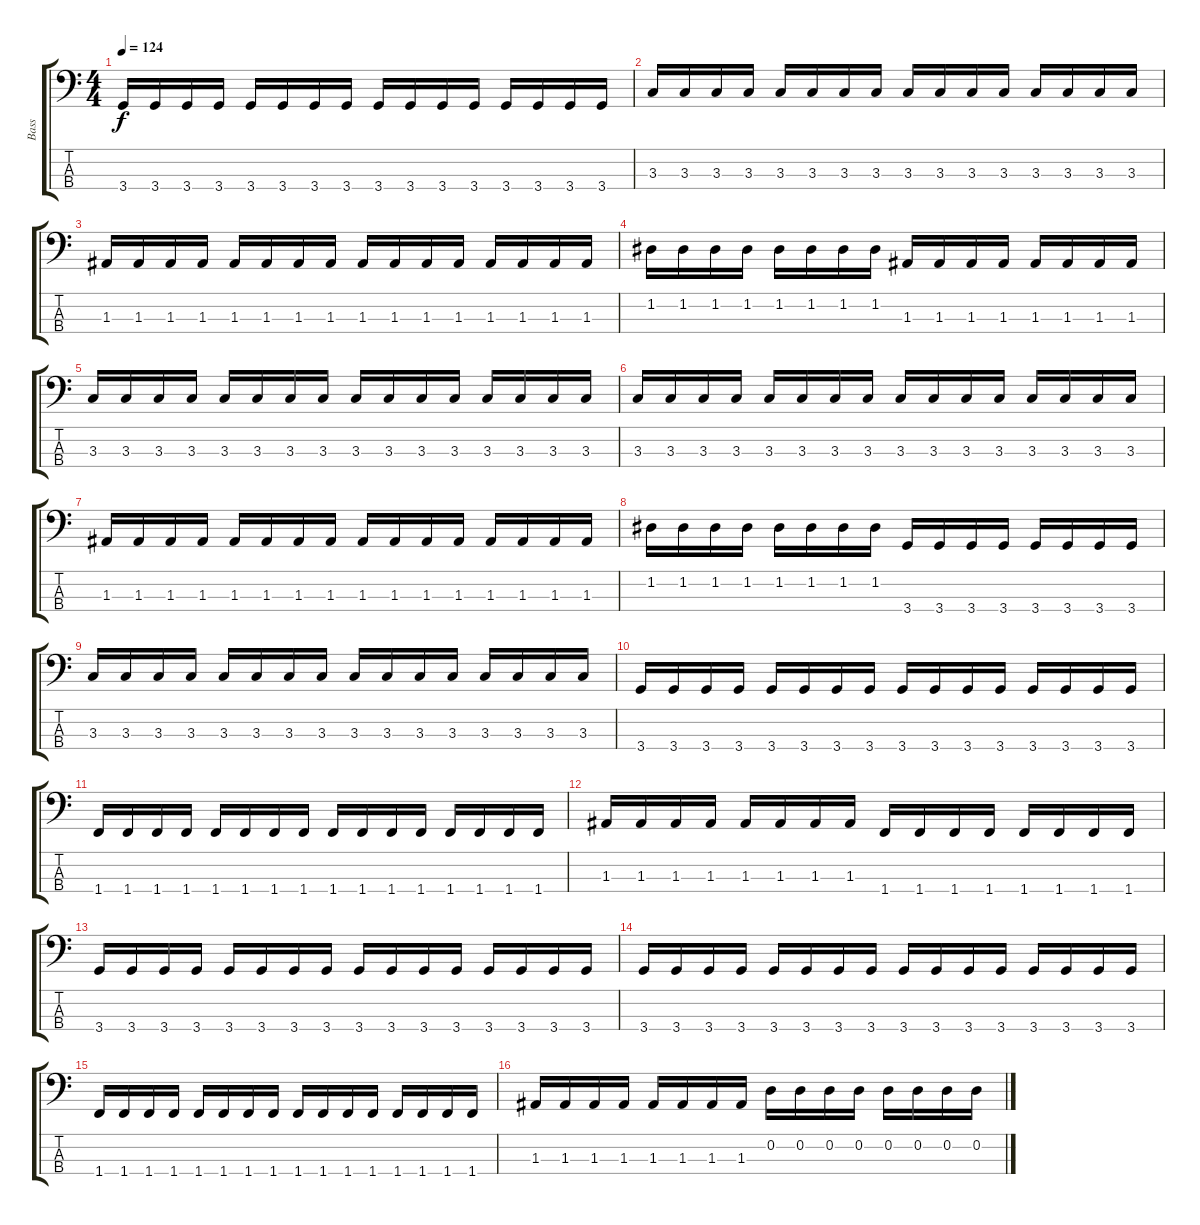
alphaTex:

\track ("Bass" "Bass") {instrument electricbasspick}
\staff {score tabs}
\tuning (G2 D2 A1 E1) {hide}
\ts (4 4)
\tempo 124
\clef f4
\ks c
3.4.16{dy f} 3.4.16 3.4.16 3.4.16 3.4.16 3.4.16 3.4.16 3.4.16 3.4.16 3.4.16 3.4.16 3.4.16 3.4.16 3.4.16 3.4.16 3.4.16 |
3.3.16 3.3.16 3.3.16 3.3.16 3.3.16 3.3.16 3.3.16 3.3.16 3.3.16 3.3.16 3.3.16 3.3.16 3.3.16 3.3.16 3.3.16 3.3.16 |
1.3.16 1.3.16 1.3.16 1.3.16 1.3.16 1.3.16 1.3.16 1.3.16 1.3.16 1.3.16 1.3.16 1.3.16 1.3.16 1.3.16 1.3.16 1.3.16 |
1.2.16 1.2.16 1.2.16 1.2.16 1.2.16 1.2.16 1.2.16 1.2.16 1.3.16 1.3.16 1.3.16 1.3.16 1.3.16 1.3.16 1.3.16 1.3.16 |
3.3.16 3.3.16 3.3.16 3.3.16 3.3.16 3.3.16 3.3.16 3.3.16 3.3.16 3.3.16 3.3.16 3.3.16 3.3.16 3.3.16 3.3.16 3.3.16 |
3.3.16 3.3.16 3.3.16 3.3.16 3.3.16 3.3.16 3.3.16 3.3.16 3.3.16 3.3.16 3.3.16 3.3.16 3.3.16 3.3.16 3.3.16 3.3.16 |
1.3.16 1.3.16 1.3.16 1.3.16 1.3.16 1.3.16 1.3.16 1.3.16 1.3.16 1.3.16 1.3.16 1.3.16 1.3.16 1.3.16 1.3.16 1.3.16 |
1.2.16 1.2.16 1.2.16 1.2.16 1.2.16 1.2.16 1.2.16 1.2.16 3.4.16 3.4.16 3.4.16 3.4.16 3.4.16 3.4.16 3.4.16 3.4.16 |
3.3.16 3.3.16 3.3.16 3.3.16 3.3.16 3.3.16 3.3.16 3.3.16 3.3.16 3.3.16 3.3.16 3.3.16 3.3.16 3.3.16 3.3.16 3.3.16 |
3.4.16 3.4.16 3.4.16 3.4.16 3.4.16 3.4.16 3.4.16 3.4.16 3.4.16 3.4.16 3.4.16 3.4.16 3.4.16 3.4.16 3.4.16 3.4.16 |
1.4.16 1.4.16 1.4.16 1.4.16 1.4.16 1.4.16 1.4.16 1.4.16 1.4.16 1.4.16 1.4.16 1.4.16 1.4.16 1.4.16 1.4.16 1.4.16 |
1.3.16 1.3.16 1.3.16 1.3.16 1.3.16 1.3.16 1.3.16 1.3.16 1.4.16 1.4.16 1.4.16 1.4.16 1.4.16 1.4.16 1.4.16 1.4.16 |
3.4.16 3.4.16 3.4.16 3.4.16 3.4.16 3.4.16 3.4.16 3.4.16 3.4.16 3.4.16 3.4.16 3.4.16 3.4.16 3.4.16 3.4.16 3.4.16 |
3.4.16 3.4.16 3.4.16 3.4.16 3.4.16 3.4.16 3.4.16 3.4.16 3.4.16 3.4.16 3.4.16 3.4.16 3.4.16 3.4.16 3.4.16 3.4.16 |
1.4.16 1.4.16 1.4.16 1.4.16 1.4.16 1.4.16 1.4.16 1.4.16 1.4.16 1.4.16 1.4.16 1.4.16 1.4.16 1.4.16 1.4.16 1.4.16 |
1.3.16 1.3.16 1.3.16 1.3.16 1.3.16 1.3.16 1.3.16 1.3.16 0.2.16 0.2.16 0.2.16 0.2.16 0.2.16 0.2.16 0.2.16 0.2.16
